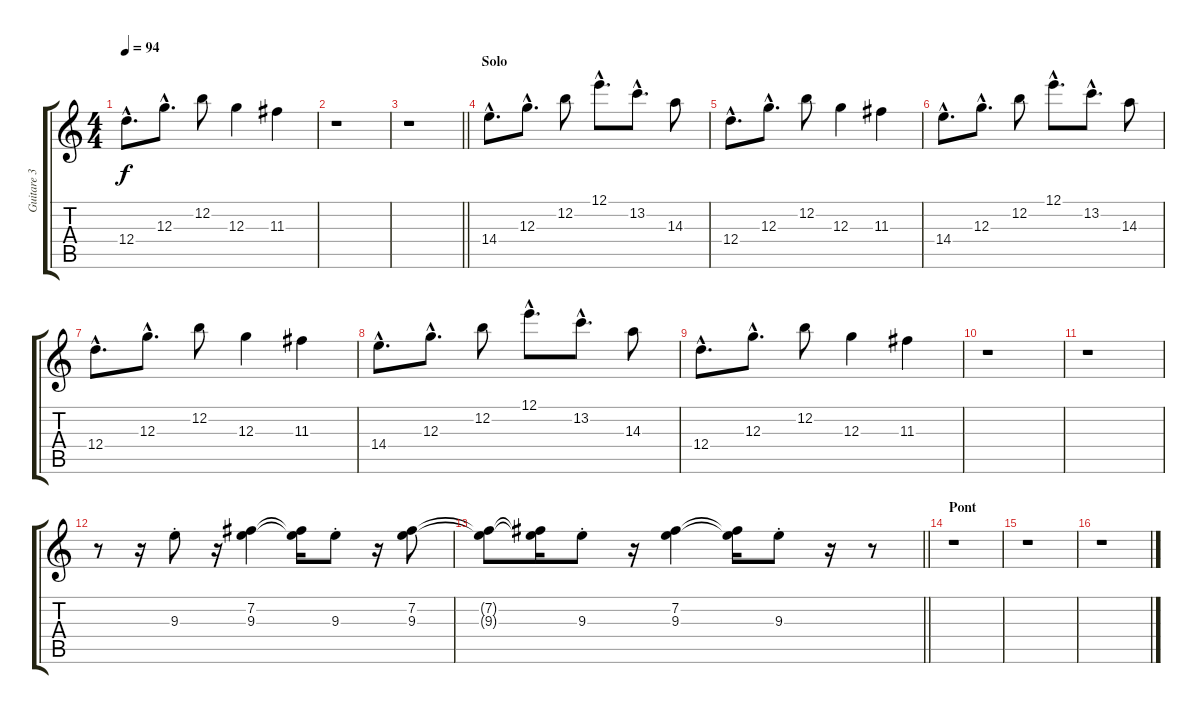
\track ("Guitare 3" "Guitare 3") {instrument electricguitarjazz}
\staff {score tabs}
\tuning (E4 B3 G3 D3 A2 E2) {hide}
\ts (4 4)
\tempo 94
\clef g2
\ks c
12.4{hac}.8{d dy f} 12.3{hac}.8{d} 12.2.8 12.3.4 11.3.4 |
r.1 |
\barLineRight lightlight
r.1 |
\section ("" "Solo")
14.4{hac}.8{d volume 7 instrument electricguitarjazz} 12.3{hac}.8{d} 12.2.8 12.1{hac}.8{d} 13.2{hac}.8{d} 14.3.8 |
12.4{hac}.8{d} 12.3{hac}.8{d} 12.2.8 12.3.4 11.3.4 |
14.4{hac}.8{d} 12.3{hac}.8{d} 12.2.8 12.1{hac}.8{d} 13.2{hac}.8{d} 14.3.8 |
12.4{hac}.8{d} 12.3{hac}.8{d} 12.2.8 12.3.4 11.3.4 |
14.4{hac}.8{d} 12.3{hac}.8{d} 12.2.8 12.1{hac}.8{d} 13.2{hac}.8{d} 14.3.8 |
12.4{hac}.8{d} 12.3{hac}.8{d} 12.2.8 12.3.4 11.3.4 |
r.1 |
r.1 |
r.8{volume 9 instrument overdrivenguitar} r.16 9.3{st}.8 r.16 (7.2 9.3).4 (7.2{t} 9.3{t}).16 9.3{st}.8 r.16 (7.2 9.3).8 |
\barLineRight lightlight
(7.2{t} 9.3{t}).8 (7.2{t} 9.3{t}).16 9.3{st}.8 r.16 (7.2 9.3).4 (7.2{t} 9.3{t}).16 9.3{st}.8 r.16 r.8 |
\section ("" "Pont")
r.1 |
r.1 |
r.1
